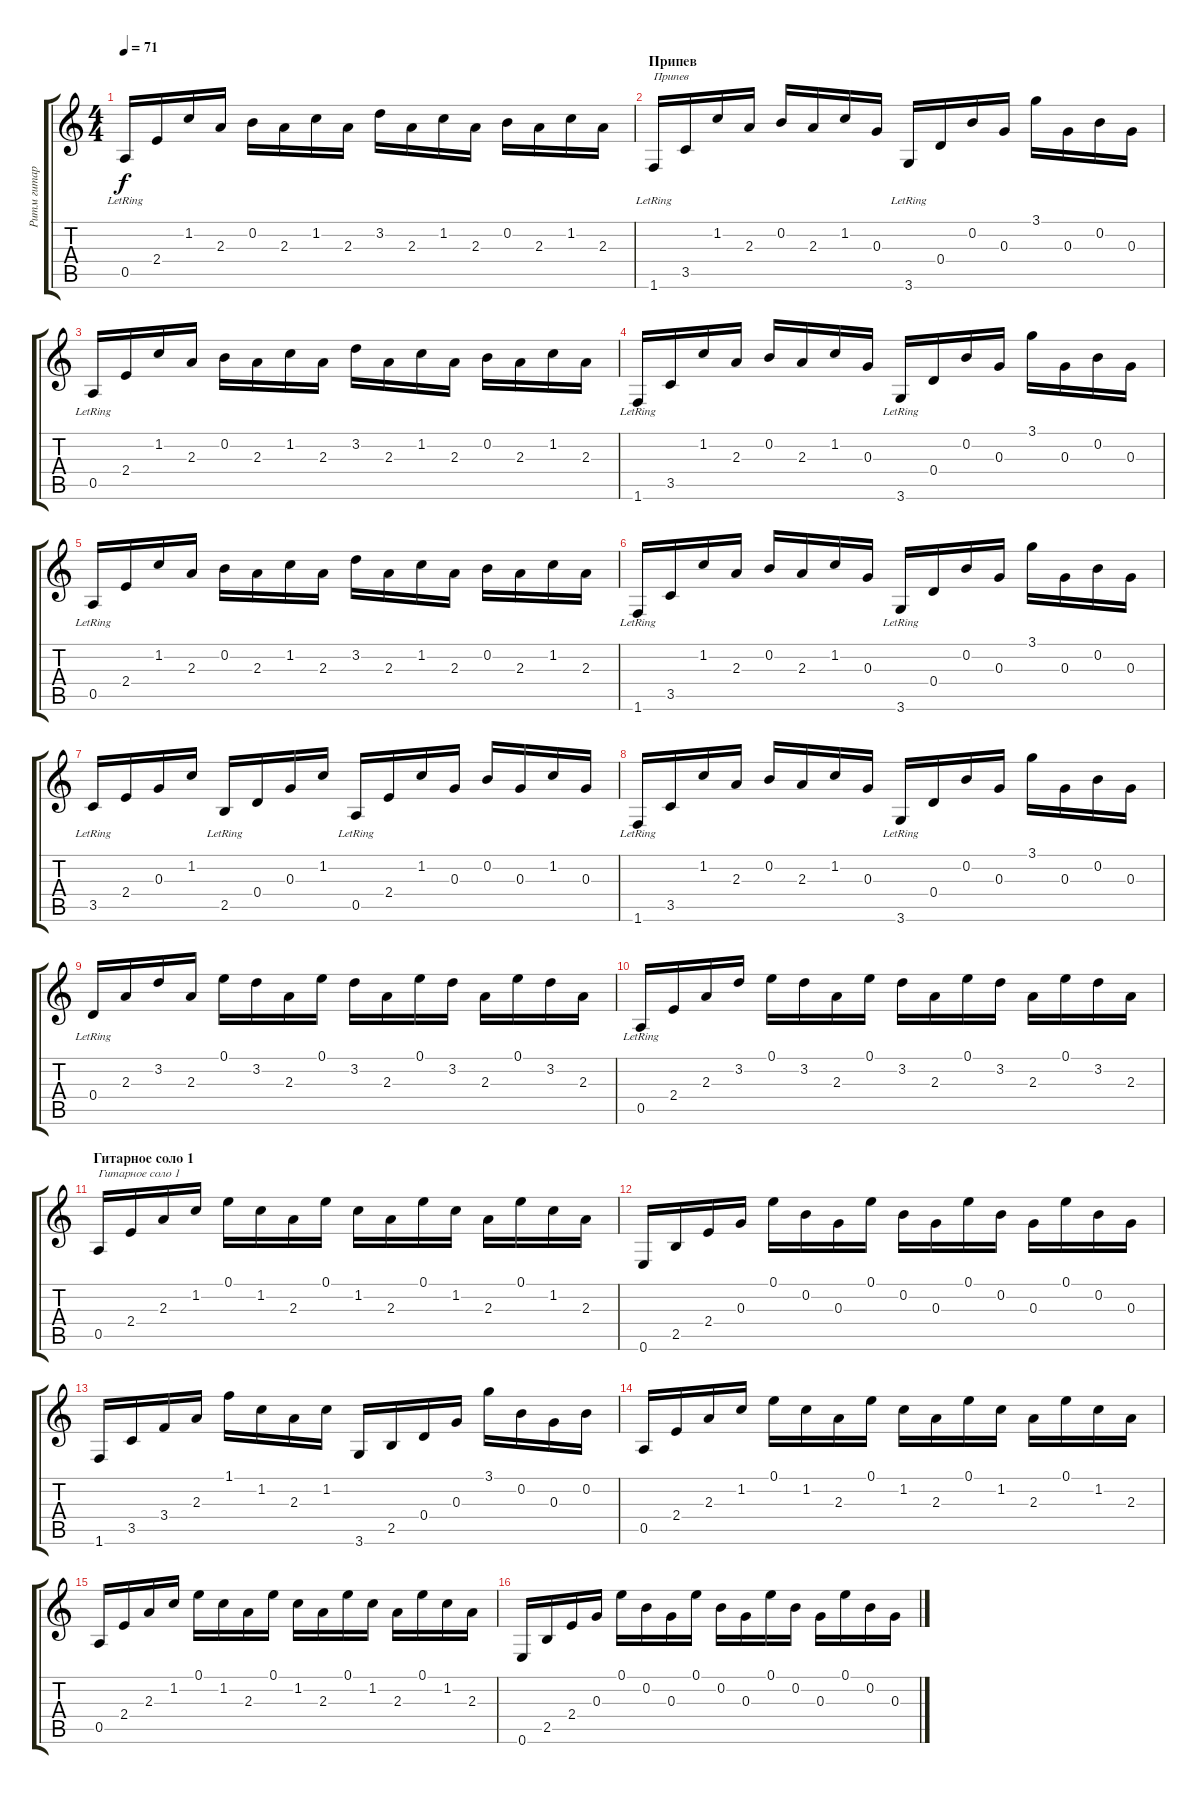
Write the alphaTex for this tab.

\track ("Ритм гитара (clean)" "Ритм гитар") {instrument electricguitarclean}
\staff {score tabs}
\tuning (E4 B3 G3 D3 A2 E2) {hide}
\ts (4 4)
\tempo 71
\clef g2
\ks c
0.5{lr}.16{dy f} 2.4.16 1.2.16 2.3.16 0.2.16 2.3.16 1.2.16 2.3.16 3.2.16 2.3.16 1.2.16 2.3.16 0.2.16 2.3.16 1.2.16 2.3.16 |
\section ("" "Припев")
1.6{lr}.16{txt "Припев"} 3.5.16 1.2.16 2.3.16 0.2.16 2.3.16 1.2.16 0.3.16 3.6{lr}.16 0.4.16 0.2.16 0.3.16 3.1.16 0.3.16 0.2.16 0.3.16 |
0.5{lr}.16 2.4.16 1.2.16 2.3.16 0.2.16 2.3.16 1.2.16 2.3.16 3.2.16 2.3.16 1.2.16 2.3.16 0.2.16 2.3.16 1.2.16 2.3.16 |
1.6{lr}.16 3.5.16 1.2.16 2.3.16 0.2.16 2.3.16 1.2.16 0.3.16 3.6{lr}.16 0.4.16 0.2.16 0.3.16 3.1.16 0.3.16 0.2.16 0.3.16 |
0.5{lr}.16 2.4.16 1.2.16 2.3.16 0.2.16 2.3.16 1.2.16 2.3.16 3.2.16 2.3.16 1.2.16 2.3.16 0.2.16 2.3.16 1.2.16 2.3.16 |
1.6{lr}.16 3.5.16 1.2.16 2.3.16 0.2.16 2.3.16 1.2.16 0.3.16 3.6{lr}.16 0.4.16 0.2.16 0.3.16 3.1.16 0.3.16 0.2.16 0.3.16 |
3.5{lr}.16 2.4.16 0.3.16 1.2.16 2.5{lr}.16 0.4.16 0.3.16 1.2.16 0.5{lr}.16 2.4.16 1.2.16 0.3.16 0.2.16 0.3.16 1.2.16 0.3.16 |
1.6{lr}.16 3.5.16 1.2.16 2.3.16 0.2.16 2.3.16 1.2.16 0.3.16 3.6{lr}.16 0.4.16 0.2.16 0.3.16 3.1.16 0.3.16 0.2.16 0.3.16 |
0.4{lr}.16 2.3.16 3.2.16 2.3.16 0.1.16 3.2.16 2.3.16 0.1.16 3.2.16 2.3.16 0.1.16 3.2.16 2.3.16 0.1.16 3.2.16 2.3.16 |
0.5{lr}.16 2.4.16 2.3.16 3.2.16 0.1.16 3.2.16 2.3.16 0.1.16 3.2.16 2.3.16 0.1.16 3.2.16 2.3.16 0.1.16 3.2.16 2.3.16 |
\section ("" "Гитарное соло 1")
0.5.16{txt "Гитарное соло 1"} 2.4.16 2.3.16 1.2.16 0.1.16 1.2.16 2.3.16 0.1.16 1.2.16 2.3.16 0.1.16 1.2.16 2.3.16 0.1.16 1.2.16 2.3.16 |
0.6.16 2.5.16 2.4.16 0.3.16 0.1.16 0.2.16 0.3.16 0.1.16 0.2.16 0.3.16 0.1.16 0.2.16 0.3.16 0.1.16 0.2.16 0.3.16 |
1.6.16 3.5.16 3.4.16 2.3.16 1.1.16 1.2.16 2.3.16 1.2.16 3.6.16 2.5.16 0.4.16 0.3.16 3.1.16 0.2.16 0.3.16 0.2.16 |
0.5.16 2.4.16 2.3.16 1.2.16 0.1.16 1.2.16 2.3.16 0.1.16 1.2.16 2.3.16 0.1.16 1.2.16 2.3.16 0.1.16 1.2.16 2.3.16 |
0.5.16 2.4.16 2.3.16 1.2.16 0.1.16 1.2.16 2.3.16 0.1.16 1.2.16 2.3.16 0.1.16 1.2.16 2.3.16 0.1.16 1.2.16 2.3.16 |
0.6.16 2.5.16 2.4.16 0.3.16 0.1.16 0.2.16 0.3.16 0.1.16 0.2.16 0.3.16 0.1.16 0.2.16 0.3.16 0.1.16 0.2.16 0.3.16
